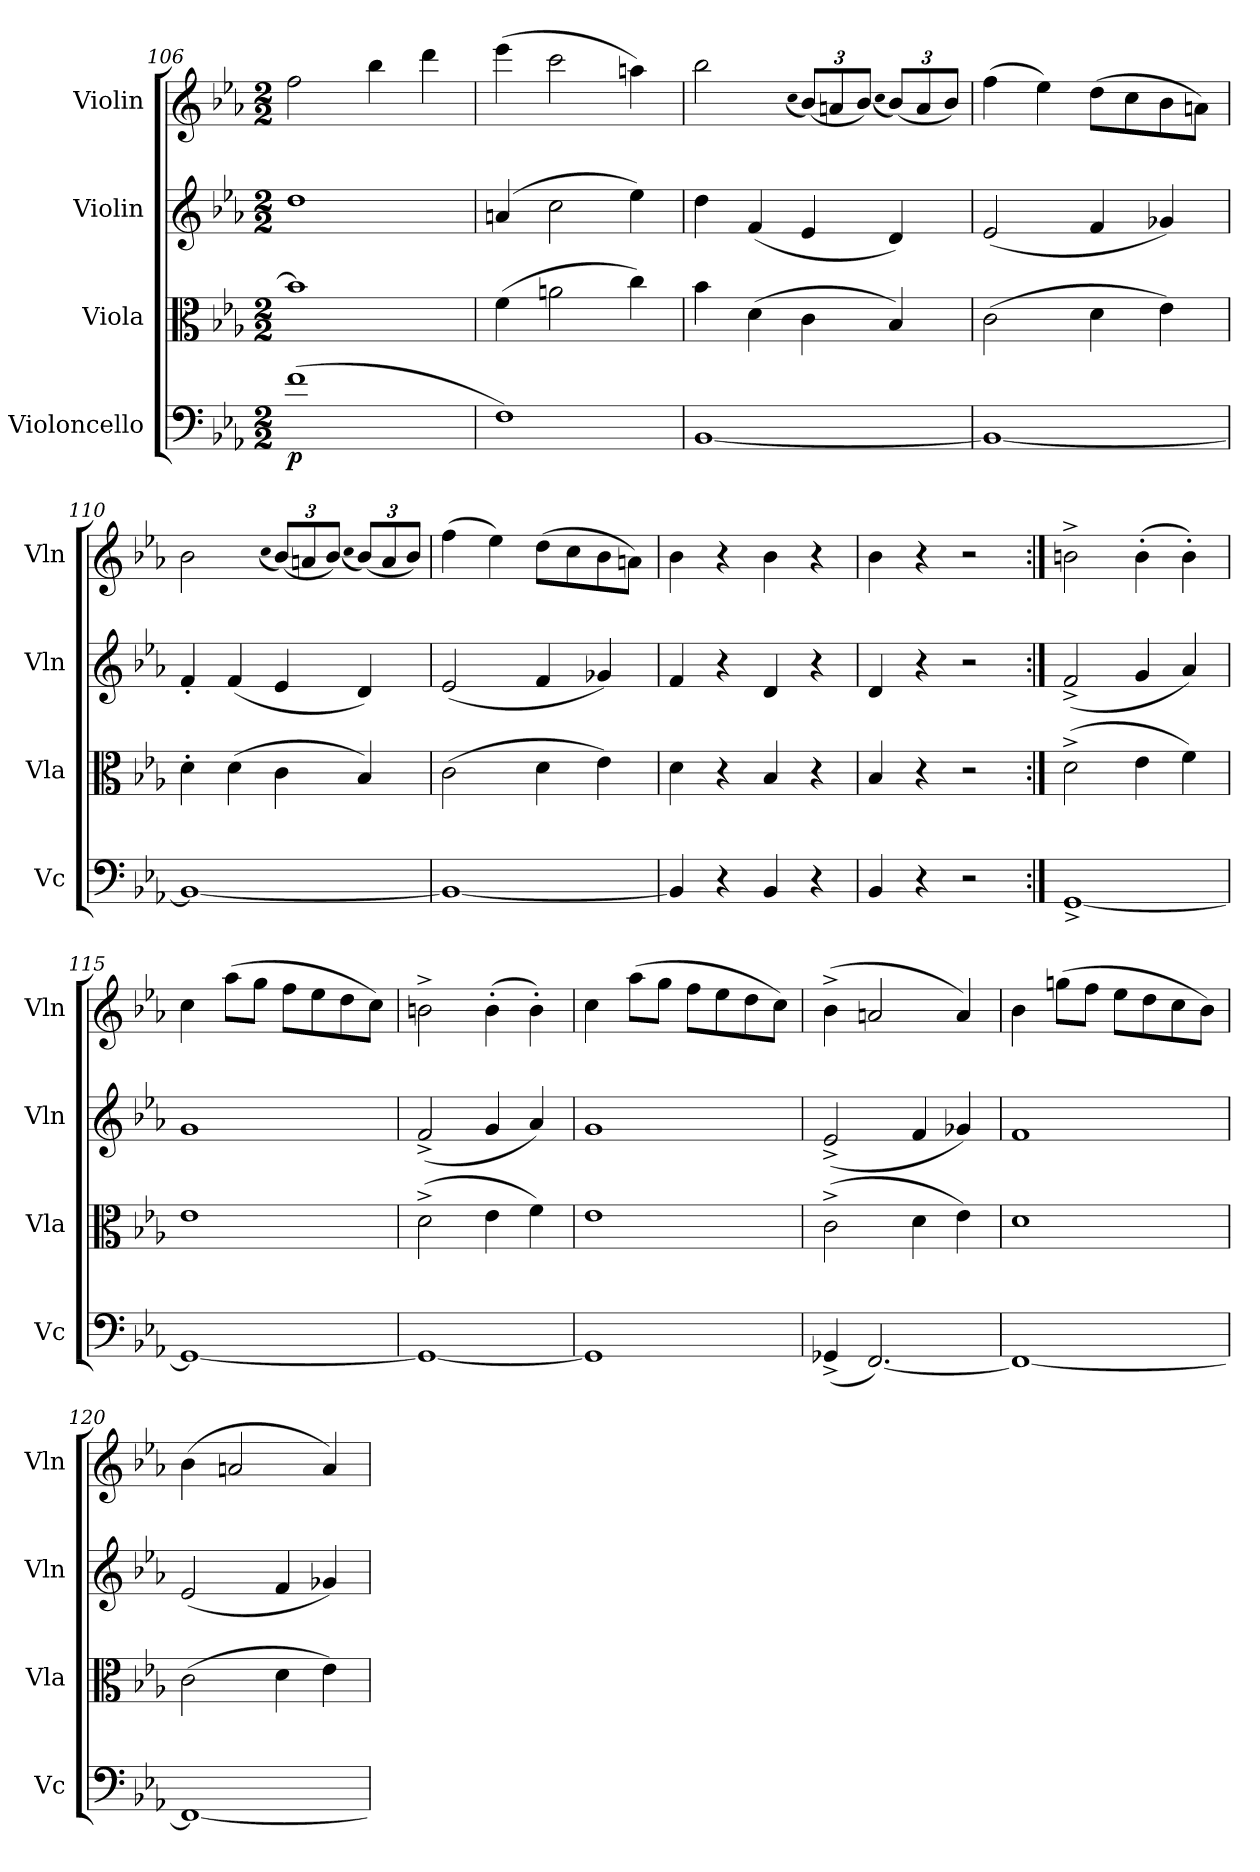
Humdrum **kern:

**kern	**dynam	**kern	**kern	**kern
*part4	*part4	*part3	*part2	*part1
*staff4	*staff4	*staff3	*staff2	*staff1
*I"Violoncello	*	*I"Viola	*I"Violin	*I"Violin
*I'Vc	*	*I'Vla	*I'Vln	*I'Vln
*clefF4	*	*clefC3	*clefG2	*clefG2
*k[b-e-a-]	*	*k[b-e-a-]	*k[b-e-a-]	*k[b-e-a-]
*M2/2	*	*M2/2	*M2/2	*M2/2
=106	=106	=106	=106	=106
(1f	p	1b-]	1dd	2ff\
.	.	.	.	4bb-\
.	.	.	.	4ddd\
=107	=107	=107	=107	=107
1F)	.	(4f\	(4an/	(4eee-\
.	.	2an\	2cc\	2ccc\
.	.	4cc\)	4ee-\)	4aan\)
=108	=108	=108	=108	=108
[1BB-	.	4b-\	4dd\	2bb-\
.	.	(4d\	(4f/	.
.	.	.	.	(qcc
.	.	4c\	4e-/	(12b-/L)
.	.	.	.	12an/
.	.	.	.	12b-/J)
.	.	.	.	(qcc
.	.	4B-/)	4d/)	(12b-/L)
.	.	.	.	12a/
.	.	.	.	12b-/J)
=109	=109	=109	=109	=109
1BB-_	.	(2c\	(2e-/	(4ff\
.	.	.	.	4ee-\)
.	.	4d\	4f/	(8dd\L
.	.	.	.	8cc\
.	.	4e-\)	4g-X/)	8b-\
.	.	.	.	8an\J)
=110	=110	=110	=110	=110
1BB-_	.	4d'\	4f'/	2b-\
.	.	(4d\	(4f/	.
.	.	.	.	(qcc
.	.	4c\	4e-/	(12b-/L)
.	.	.	.	12an/
.	.	.	.	12b-/J)
.	.	.	.	(qcc
.	.	4B-/)	4d/)	(12b-/L)
.	.	.	.	12a/
.	.	.	.	12b-/J)
=111	=111	=111	=111	=111
1BB-_	.	(2c\	(2e-/	(4ff\
.	.	.	.	4ee-\)
.	.	4d\	4f/	(8dd\L
.	.	.	.	8cc\
.	.	4e-\)	4g-X/)	8b-\
.	.	.	.	8an\J)
=112	=112	=112	=112	=112
4BB-/]	.	4d\	4f/	4b-\
4r	.	4r	4r	4r
4BB-/	.	4B-/	4d/	4b-\
4r	.	4r	4r	4r
=113	=113	=113	=113	=113
4BB-/	.	4B-/	4d/	4b-\
4r	.	4r	4r	4r
2r	.	2r	2r	2r
=114:|!	=114:|!	=114:|!	=114:|!	=114:|!
[1GG^	.	(2d^\	(2f^/	2bn^\
.	.	4e-\	4g/	(4b'\
.	.	4f\)	4a-/)	4b'\)
=115	=115	=115	=115	=115
1GG_	.	1e-	1g	4cc\
.	.	.	.	(8aa-\L
.	.	.	.	8gg\J
.	.	.	.	8ff\L
.	.	.	.	8ee-\
.	.	.	.	8dd\
.	.	.	.	8cc\J)
=116	=116	=116	=116	=116
1GG_	.	(2d^\	(2f^/	2bn^\
.	.	4e-\	4g/	(4b'\
.	.	4f\)	4a-/)	4b'\)
=117	=117	=117	=117	=117
1GG]	.	1e-	1g	4cc\
.	.	.	.	(8aa-\L
.	.	.	.	8gg\J
.	.	.	.	8ff\L
.	.	.	.	8ee-\
.	.	.	.	8dd\
.	.	.	.	8cc\J)
=118	=118	=118	=118	=118
(4GG-X^/	.	(2c^\	(2e-^/	(4b-^\
[2.FF/)	.	.	.	2an/
.	.	4d\	4f/	.
.	.	4e-\)	4g-X/)	4a/)
=119	=119	=119	=119	=119
1FF_	.	1d	1f	4b-\
.	.	.	.	(8ggn\L
.	.	.	.	8ff\J
.	.	.	.	8ee-\L
.	.	.	.	8dd\
.	.	.	.	8cc\
.	.	.	.	8b-\J)
=120	=120	=120	=120	=120
1FF_	.	(2c\	(2e-/	(4b-\
.	.	.	.	2an/
.	.	4d\	4f/	.
.	.	4e-\)	4g-X/)	4a/)
=	=	=	=	=
*-	*-	*-	*-	*-
